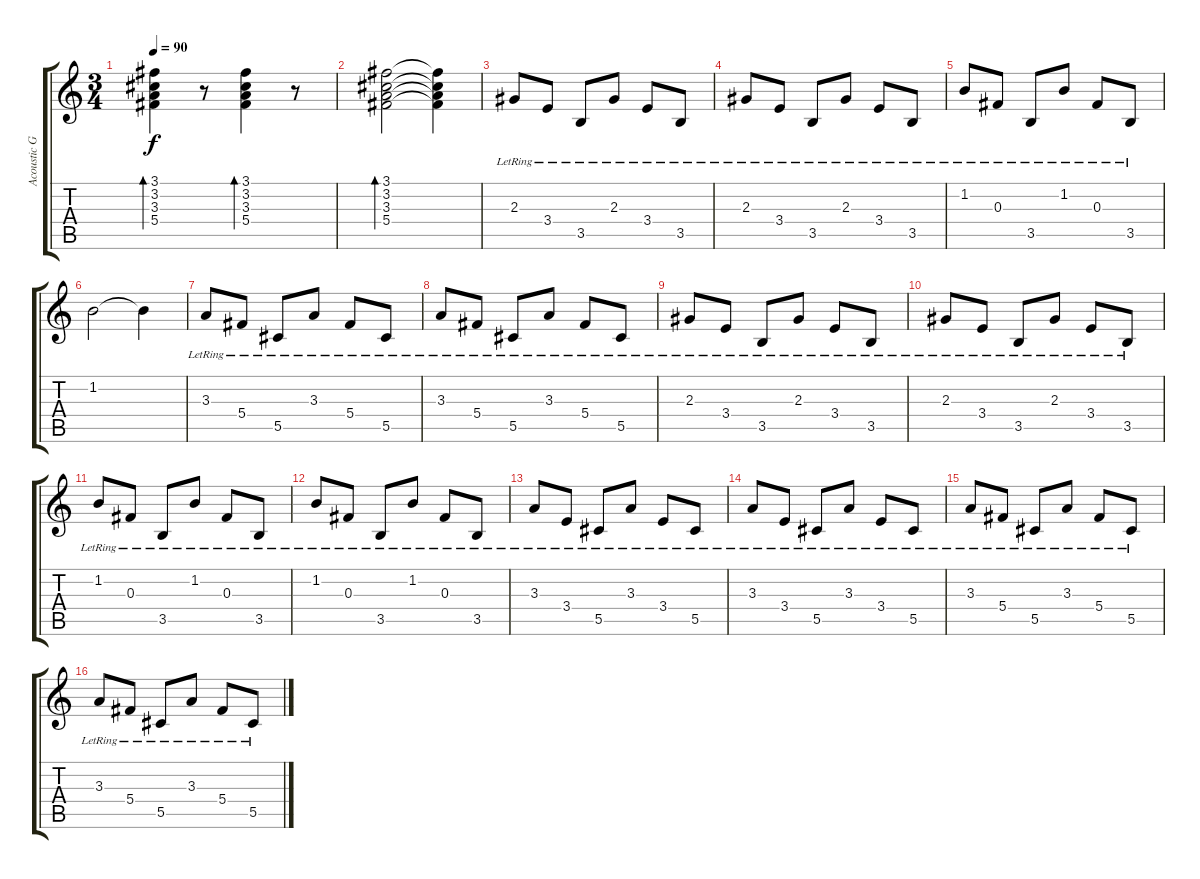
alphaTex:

\track ("Acoustic Guitar 1" "Acoustic G") {instrument acousticguitarsteel}
\staff {score tabs}
\tuning (Eb4 Bb3 Gb3 Db3 Ab2 Eb2) {hide}
\ts (3 4)
\tempo 90
\clef g2
\ks c
(3.1 3.2 3.3 5.4).4{bd 120 dy f} r.8 (3.1 3.2 3.3 5.4).4{bd 120} r.8 |
(3.1 3.2 3.3 5.4).2{bd 240} (3.1{t} 3.2{t} 3.3{t} 5.4{t}).4 |
2.3{lr}.8 3.4{lr}.8 3.5{lr}.8 2.3{lr}.8 3.4{lr}.8 3.5{lr}.8 |
2.3{lr}.8 3.4{lr}.8 3.5{lr}.8 2.3{lr}.8 3.4{lr}.8 3.5{lr}.8 |
1.2{lr}.8 0.3{lr}.8 3.5{lr}.8 1.2{lr}.8 0.3{lr}.8 3.5{lr}.8 |
1.2.2 1.2{t}.4 |
3.3{lr}.8 5.4{lr}.8 5.5{lr}.8 3.3{lr}.8 5.4{lr}.8 5.5{lr}.8 |
3.3{lr}.8 5.4{lr}.8 5.5{lr}.8 3.3{lr}.8 5.4{lr}.8 5.5{lr}.8 |
2.3{lr}.8 3.4{lr}.8 3.5{lr}.8 2.3{lr}.8 3.4{lr}.8 3.5{lr}.8 |
2.3{lr}.8 3.4{lr}.8 3.5{lr}.8 2.3{lr}.8 3.4{lr}.8 3.5{lr}.8 |
1.2{lr}.8 0.3{lr}.8 3.5{lr}.8 1.2{lr}.8 0.3{lr}.8 3.5{lr}.8 |
1.2{lr}.8 0.3{lr}.8 3.5{lr}.8 1.2{lr}.8 0.3{lr}.8 3.5{lr}.8 |
3.3{lr}.8 3.4{lr}.8 5.5{lr}.8 3.3{lr}.8 3.4{lr}.8 5.5{lr}.8 |
3.3{lr}.8 3.4{lr}.8 5.5{lr}.8 3.3{lr}.8 3.4{lr}.8 5.5{lr}.8 |
3.3{lr}.8 5.4{lr}.8 5.5{lr}.8 3.3{lr}.8 5.4{lr}.8 5.5{lr}.8 |
3.3{lr}.8 5.4{lr}.8 5.5{lr}.8 3.3{lr}.8 5.4{lr}.8 5.5{lr}.8
